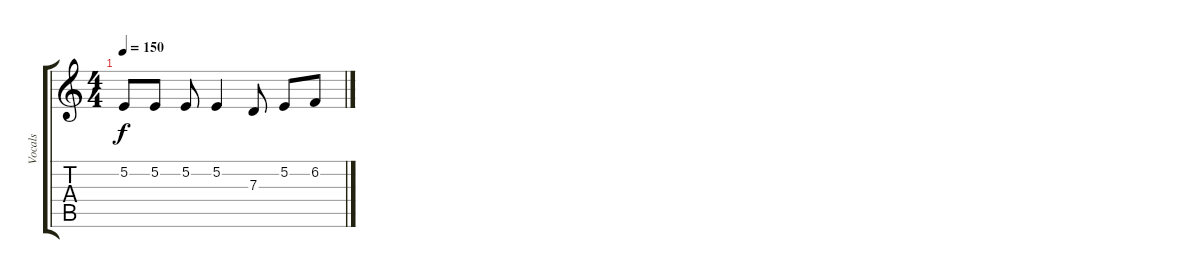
\track ("Vocals" "Vocals") {instrument frenchhorn}
\staff {score tabs}
\tuning (E4 B3 G3 D3 A2 E2) {hide}
\ts (4 4)
\tempo 150
\clef g2
\ks c
5.2.8{dy f} 5.2.8 5.2.8 5.2.4 7.3.8 5.2.8 6.2.8
